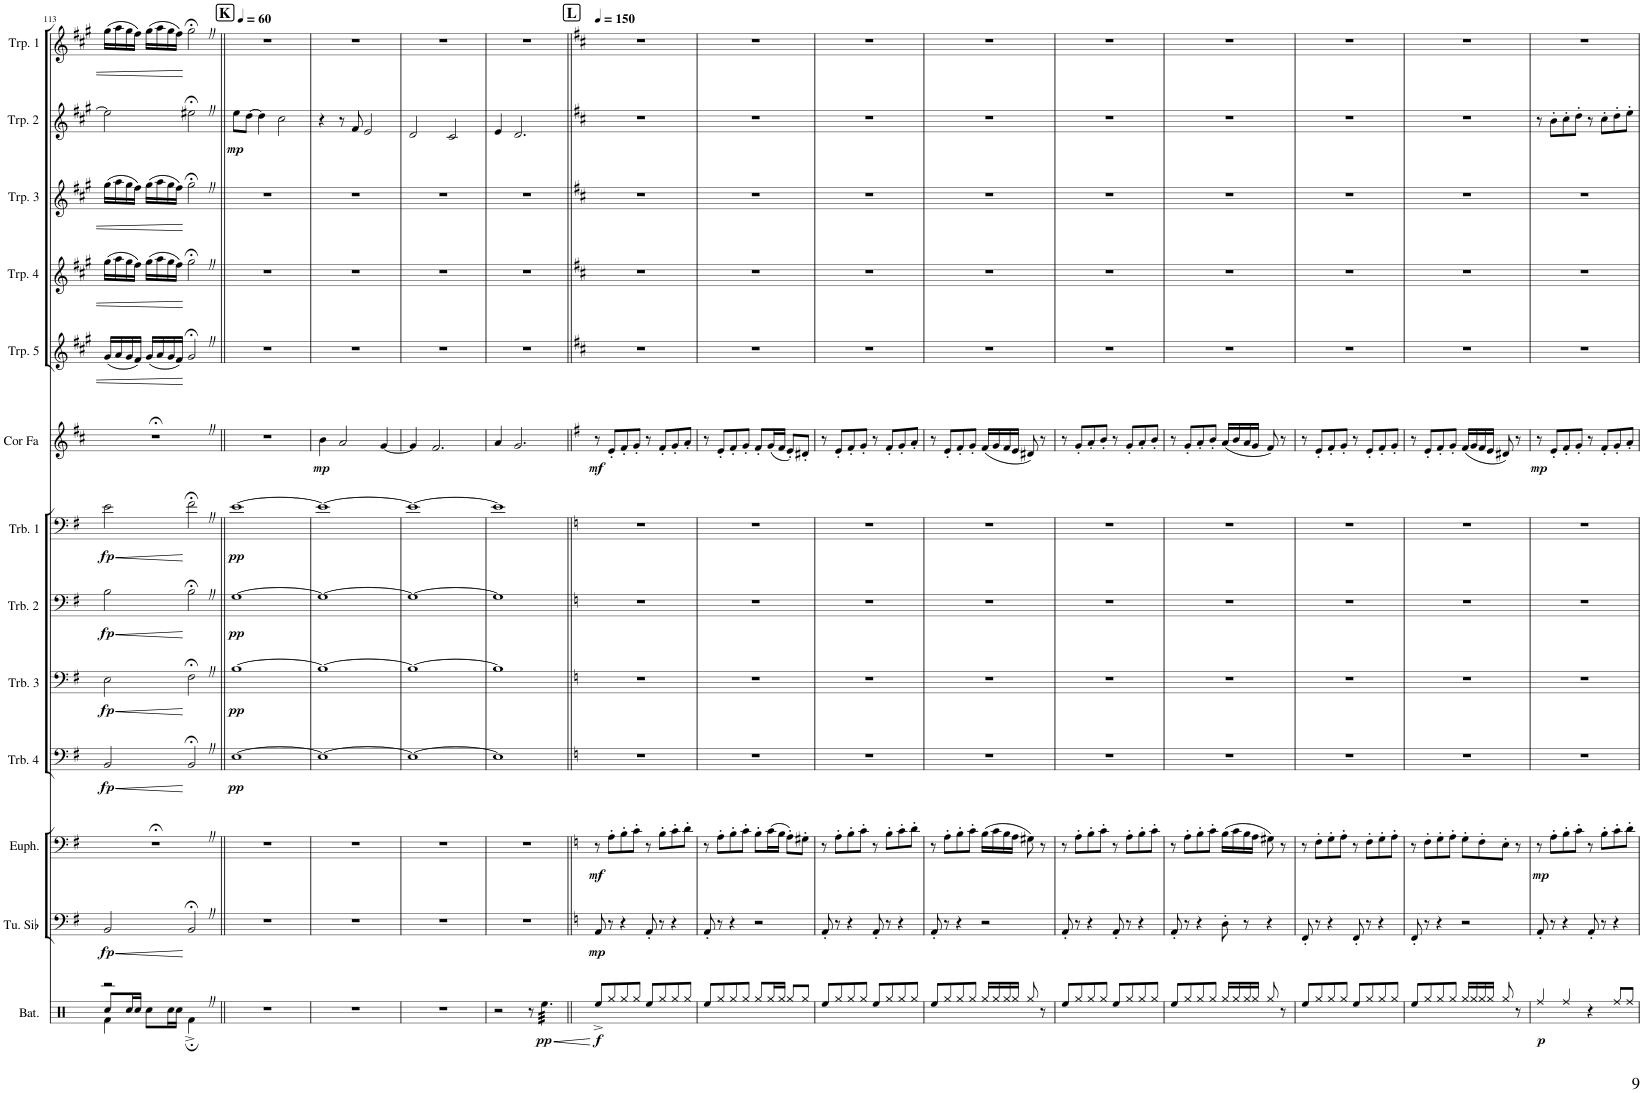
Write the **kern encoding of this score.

**kern	**dynam	**kern	**dynam	**kern	**dynam	**kern	**dynam	**kern	**dynam	**kern	**dynam	**kern	**dynam	**kern	**dynam	**kern	**kern	**kern	**kern	**dynam	**kern
*part13	*part13	*part12	*part12	*part11	*part11	*part10	*part10	*part9	*part9	*part8	*part8	*part7	*part7	*part6	*part6	*part5	*part4	*part3	*part2	*part2	*part1
*staff13	*staff13	*staff12	*staff12	*staff11	*staff11	*staff10	*staff10	*staff9	*staff9	*staff8	*staff8	*staff7	*staff7	*staff6	*staff6	*staff5	*staff4	*staff3	*staff2	*staff2	*staff1
*I"Batterie	*	*I"Tuba en Sib	*	*I"Euphonium	*	*I"Trombone 4	*	*I"Trombone 3	*	*I"Trombone 2	*	*I"Trombone 1	*	*I"Cor en Fa	*	*I"Trompette 5	*I"Trompette 4	*I"Trompette 3	*I"Trompette 2	*	*I"Trompette 1
*I'Bat.	*	*I'Tu. Sib	*	*I'Euph.	*	*I'Trb. 4	*	*I'Trb. 3	*	*I'Trb. 2	*	*I'Trb. 1	*	*I'Cor Fa	*	*I'Trp. 5	*I'Trp. 4	*I'Trp. 3	*I'Trp. 2	*	*I'Trp. 1
!!LO:PB:g=z
*clefX	*	*clefF4	*	*clefF4	*	*clefF4	*	*clefF4	*	*clefF4	*	*clefF4	*	*clefG2	*	*clefG2	*clefG2	*clefG2	*clefG2	*	*clefG2
*	*	*	*	*	*	*	*	*	*	*	*	*	*	*Trd4c7	*	*Trd1c2	*Trd1c2	*Trd1c2	*Trd1c2	*	*Trd1c2
*k[]	*	*k[f#]	*	*k[f#]	*	*k[f#]	*	*k[f#]	*	*k[f#]	*	*k[f#]	*	*k[f#c#]	*	*k[f#c#g#]	*k[f#c#g#]	*k[f#c#g#]	*k[f#c#g#]	*	*k[f#c#g#]
*M4/4	*	*M4/4	*	*M4/4	*	*M4/4	*	*M4/4	*	*M4/4	*	*M4/4	*	*M4/4	*	*M4/4	*M4/4	*M4/4	*M4/4	*	*M4/4
=113	=113	=113	=113	=113	=113	=113	=113	=113	=113	=113	=113	=113	=113	=113	=113	=113	=113	=113	=113	=113	=113
*^	*	*	*	*	*	*	*	*	*	*	*	*	*	*	*	*	*	*	*	*	*
*	*^	*	*	*	*	*	*	*	*	*	*	*	*	*	*	*	*	*	*	*	*	*
!	!	!	!	!	!LO:HP:b	!	!	!	!LO:HP:b	!	!LO:HP:b	!	!LO:HP:b	!	!LO:HP:b	!	!	!	!	!	!	!	!
!	!	!	!	!	!LO:DY:n=1:b	!	!	!	!LO:DY:n=1:b	!	!LO:DY:n=1:b	!	!LO:DY:n=1:b	!	!LO:DY:n=1:b	!	!	!	!	!	!	!	!
2r	8Rcc/L	4Rf\	.	2BB/	< fp	1r;<	.	2BB/	< fp	2E\	< fp	2B\	< fp	2e\	< fp	1r;<	.	(16g#/LL	(16gg#\LL	(16gg#\LL	2ee#\]	.	(16gg#\LL
.	.	.	.	.	.	.	.	.	.	.	.	.	.	.	.	.	.	16a/	16aa\	16aa\	.	.	16aa\
.	16Rcc/L	.	.	.	.	.	.	.	.	.	.	.	.	.	.	.	.	16g#/	16gg#\	16gg#\	.	.	16gg#\
.	16Rcc/JJ	.	.	.	.	.	.	.	.	.	.	.	.	.	.	.	.	16f#/JJ)	16ff#\JJ)	16ff#\JJ)	.	.	16ff#\JJ)
.	8Rcc\L	4ryy	.	.	.	.	.	.	.	.	.	.	.	.	.	.	.	(16g#/LL	(16gg#\LL	(16gg#\LL	.	.	(16gg#\LL
.	.	.	.	.	.	.	.	.	.	.	.	.	.	.	.	.	.	16a/	16aa\	16aa\	.	.	16aa\
.	16Rcc\L	.	.	.	.	.	.	.	.	.	.	.	.	.	.	.	.	16g#/	16gg#\	16gg#\	.	.	16gg#\
.	16Rcc\JJ	.	.	.	.	.	.	.	.	.	.	.	.	.	.	.	.	16f#/JJ)	16ff#\JJ)	16ff#\JJ)	.	.	16ff#\JJ)
2ryy	2r;yy	4Rf^\	.	2BB;<Z/	[	.	.	2BB;<Z/	[	2F#;<Z\	[	2B;<Z\	[	2f#;<Z\	[	.	.	2g#;<Z/	2gg#;<Z\	2gg#;<Z\	2ee#X;<Z\	.	2gg#;<Z\
.	.	4ryy	.	.	.	.	.	.	.	.	.	.	.	.	.	.	.	.	.	.	.	.	.
*v	*v	*v	*	*	*	*	*	*	*	*	*	*	*	*	*	*	*	*	*	*	*	*	*
=114||	=114||	=114||	=114||	=114||	=114||	=114||	=114||	=114||	=114||	=114||	=114||	=114||	=114||	=114||	=114||	=114||	=114||	=114||	=114||	=114||	=114||
!!LO:REH:place=s1:a:B:cj:fs=14:t=K
*	*	*	*	*	*	*	*	*	*	*	*	*	*	*	*	*	*	*	*	*	*MM60
*^	*	*	*	*	*	*	*	*	*	*	*	*	*	*	*	*	*	*	*	*	*
*	*^	*	*	*	*	*	*	*	*	*	*	*	*	*	*	*	*	*	*	*	*	*
!	!	!	!	!	!	!	!	!	!LO:DY:b	!	!LO:DY:b	!	!LO:DY:b	!	!LO:DY:b	!	!	!	!	!	!	!LO:DY:b	!
*v	*v	*v	*	*	*	*	*	*	*	*	*	*	*	*	*	*	*	*	*	*	*	*	*
1r	.	1r	.	1r	.	[1E	pp	[1B	pp	[1G	pp	[1e	pp	1r	.	1r	1r	1r	8ee\L	mp	1r
.	.	.	.	.	.	.	.	.	.	.	.	.	.	.	.	.	.	.	[8dd\J	.	.
.	.	.	.	.	.	.	.	.	.	.	.	.	.	.	.	.	.	.	4dd\]	.	.
.	.	.	.	.	.	.	.	.	.	.	.	.	.	.	.	.	.	.	2cc#\	.	.
=115	=115	=115	=115	=115	=115	=115	=115	=115	=115	=115	=115	=115	=115	=115	=115	=115	=115	=115	=115	=115	=115
!	!	!	!	!	!	!	!	!	!	!	!	!	!	!	!LO:DY:b	!	!	!	!	!	!
1r	.	1r	.	1r	.	1E_	.	1B_	.	1G_	.	1e_	.	4b\	mp	1r	1r	1r	4r	.	1r
.	.	.	.	.	.	.	.	.	.	.	.	.	.	2a/	.	.	.	.	8r	.	.
.	.	.	.	.	.	.	.	.	.	.	.	.	.	.	.	.	.	.	8f#/	.	.
.	.	.	.	.	.	.	.	.	.	.	.	.	.	.	.	.	.	.	2e/	.	.
.	.	.	.	.	.	.	.	.	.	.	.	.	.	[4g/	.	.	.	.	.	.	.
=116	=116	=116	=116	=116	=116	=116	=116	=116	=116	=116	=116	=116	=116	=116	=116	=116	=116	=116	=116	=116	=116
1r	.	1r	.	1r	.	1E_	.	1B_	.	1G_	.	1e_	.	4g/]	.	1r	1r	1r	2d/	.	1r
.	.	.	.	.	.	.	.	.	.	.	.	.	.	2.f#/	.	.	.	.	.	.	.
.	.	.	.	.	.	.	.	.	.	.	.	.	.	.	.	.	.	.	2c#/	.	.
=117	=117	=117	=117	=117	=117	=117	=117	=117	=117	=117	=117	=117	=117	=117	=117	=117	=117	=117	=117	=117	=117
2r	.	1r	.	1r	.	1E]	.	1B]	.	1G]	.	1e]	.	4a/	.	1r	1r	1r	4e/	.	1r
.	.	.	.	.	.	.	.	.	.	.	.	.	.	2.g/	.	.	.	.	2.d/	.	.
8r	.	.	.	.	.	.	.	.	.	.	.	.	.	.	.	.	.	.	.	.	.
!	!LO:HP:b	!	!	!	!	!	!	!	!	!	!	!	!	!	!	!	!	!	!	!	!
!	!LO:DY:n=1:b	!	!	!	!	!	!	!	!	!	!	!	!	!	!	!	!	!	!	!	!
*tremolo	*	*	*	*	*	*	*	*	*	*	*	*	*	*	*	*	*	*	*	*	*
32Ree\LLL	< pp	.	.	.	.	.	.	.	.	.	.	.	.	.	.	.	.	.	.	.	.
32Ree\	.	.	.	.	.	.	.	.	.	.	.	.	.	.	.	.	.	.	.	.	.
32Ree\	.	.	.	.	.	.	.	.	.	.	.	.	.	.	.	.	.	.	.	.	.
32Ree\	.	.	.	.	.	.	.	.	.	.	.	.	.	.	.	.	.	.	.	.	.
32Ree\	.	.	.	.	.	.	.	.	.	.	.	.	.	.	.	.	.	.	.	.	.
32Ree\	.	.	.	.	.	.	.	.	.	.	.	.	.	.	.	.	.	.	.	.	.
32Ree\	.	.	.	.	.	.	.	.	.	.	.	.	.	.	.	.	.	.	.	.	.
32Ree\	.	.	.	.	.	.	.	.	.	.	.	.	.	.	.	.	.	.	.	.	.
32Ree\	.	.	.	.	.	.	.	.	.	.	.	.	.	.	.	.	.	.	.	.	.
32Ree\	.	.	.	.	.	.	.	.	.	.	.	.	.	.	.	.	.	.	.	.	.
32Ree\	.	.	.	.	.	.	.	.	.	.	.	.	.	.	.	.	.	.	.	.	.
32Ree\JJJ	.	.	.	.	.	.	.	.	.	.	.	.	.	.	.	.	.	.	.	.	.
*Xtremolo	*	*	*	*	*	*	*	*	*	*	*	*	*	*	*	*	*	*	*	*	*
.	[	.	.	.	.	.	.	.	.	.	.	.	.	.	.	.	.	.	.	.	.
=118||	=118||	=118||	=118||	=118||	=118||	=118||	=118||	=118||	=118||	=118||	=118||	=118||	=118||	=118||	=118||	=118||	=118||	=118||	=118||	=118||	=118||
!!LO:REH:place=s1:a:B:cj:fs=14:t=L
*	*	*k[]	*	*k[]	*	*k[]	*	*k[]	*	*k[]	*	*k[]	*	*k[f#]	*	*k[f#c#]	*k[f#c#]	*k[f#c#]	*k[f#c#]	*	*k[f#c#]
*	*	*	*	*	*	*	*	*	*	*	*	*	*	*	*	*	*	*	*	*	*MM150
!	!LO:DY:b	!	!LO:DY:b	!	!LO:DY:b	!	!	!	!	!	!	!	!	!	!LO:DY:b	!	!	!	!	!	!
8Ree^/L	f	8AA/	mp	8r	mf	1r	.	1r	.	1r	.	1r	.	8r	mf	1r	1r	1r	1r	.	1r
8Rgg/	.	8r	.	8A'\L	.	.	.	.	.	.	.	.	.	8e'/L	.	.	.	.	.	.	.
8Rgg/	.	4r	.	8B'\	.	.	.	.	.	.	.	.	.	8f#'/	.	.	.	.	.	.	.
8Rgg/J	.	.	.	8c'\J	.	.	.	.	.	.	.	.	.	8g'/J	.	.	.	.	.	.	.
8Ree/L	.	8AA'/	.	8r	.	.	.	.	.	.	.	.	.	8r	.	.	.	.	.	.	.
8Rgg/	.	8r	.	8B'\L	.	.	.	.	.	.	.	.	.	8f#'/L	.	.	.	.	.	.	.
8Rgg/	.	4r	.	8c'\	.	.	.	.	.	.	.	.	.	8g'/	.	.	.	.	.	.	.
8Rgg/J	.	.	.	8d'\J	.	.	.	.	.	.	.	.	.	8a'/J	.	.	.	.	.	.	.
=119	=119	=119	=119	=119	=119	=119	=119	=119	=119	=119	=119	=119	=119	=119	=119	=119	=119	=119	=119	=119	=119
8Ree/L	.	8AA'/	.	8r	.	1r	.	1r	.	1r	.	1r	.	8r	.	1r	1r	1r	1r	.	1r
8Rgg/	.	8r	.	8A'\L	.	.	.	.	.	.	.	.	.	8e'/L	.	.	.	.	.	.	.
8Rgg/	.	4r	.	8B'\	.	.	.	.	.	.	.	.	.	8f#'/	.	.	.	.	.	.	.
8Rgg/J	.	.	.	8c'\J	.	.	.	.	.	.	.	.	.	8g'/J	.	.	.	.	.	.	.
8Rgg/L	.	2r	.	8B'\L	.	.	.	.	.	.	.	.	.	8f#'/L	.	.	.	.	.	.	.
16Rgg/L	.	.	.	(16c\L	.	.	.	.	.	.	.	.	.	(16g/L	.	.	.	.	.	.	.
16Rgg/JJ	.	.	.	16B\JJ	.	.	.	.	.	.	.	.	.	16f#/JJ	.	.	.	.	.	.	.
8Rgg/L	.	.	.	8A'\L)	.	.	.	.	.	.	.	.	.	8e'/L)	.	.	.	.	.	.	.
8Rgg/J	.	.	.	8G#X'\J	.	.	.	.	.	.	.	.	.	8d#X'/J	.	.	.	.	.	.	.
=120	=120	=120	=120	=120	=120	=120	=120	=120	=120	=120	=120	=120	=120	=120	=120	=120	=120	=120	=120	=120	=120
8Ree/L	.	8AA'/	.	8r	.	1r	.	1r	.	1r	.	1r	.	8r	.	1r	1r	1r	1r	.	1r
8Rgg/	.	8r	.	8A'\L	.	.	.	.	.	.	.	.	.	8e'/L	.	.	.	.	.	.	.
8Rgg/	.	4r	.	8B'\	.	.	.	.	.	.	.	.	.	8f#'/	.	.	.	.	.	.	.
8Rgg/J	.	.	.	8c'\J	.	.	.	.	.	.	.	.	.	8g'/J	.	.	.	.	.	.	.
8Ree/L	.	8AA'/	.	8r	.	.	.	.	.	.	.	.	.	8r	.	.	.	.	.	.	.
8Rgg/	.	8r	.	8B'\L	.	.	.	.	.	.	.	.	.	8f#'/L	.	.	.	.	.	.	.
8Rgg/	.	4r	.	8c'\	.	.	.	.	.	.	.	.	.	8g'/	.	.	.	.	.	.	.
8Rgg/J	.	.	.	8d'\J	.	.	.	.	.	.	.	.	.	8a'/J	.	.	.	.	.	.	.
=121	=121	=121	=121	=121	=121	=121	=121	=121	=121	=121	=121	=121	=121	=121	=121	=121	=121	=121	=121	=121	=121
8Ree/L	.	8AA'/	.	8r	.	1r	.	1r	.	1r	.	1r	.	8r	.	1r	1r	1r	1r	.	1r
8Rgg/	.	8r	.	8A'\L	.	.	.	.	.	.	.	.	.	8e'/L	.	.	.	.	.	.	.
8Rgg/	.	4r	.	8B'\	.	.	.	.	.	.	.	.	.	8f#'/	.	.	.	.	.	.	.
8Rgg/J	.	.	.	8c'\J	.	.	.	.	.	.	.	.	.	8g'/J	.	.	.	.	.	.	.
16Rgg/LL	.	2r	.	(16B\LL	.	.	.	.	.	.	.	.	.	(16f#/LL	.	.	.	.	.	.	.
16Rgg/	.	.	.	16c\	.	.	.	.	.	.	.	.	.	16g/	.	.	.	.	.	.	.
16Rgg/	.	.	.	16B\	.	.	.	.	.	.	.	.	.	16f#/	.	.	.	.	.	.	.
16Rgg/JJ	.	.	.	16A\JJ	.	.	.	.	.	.	.	.	.	16e/JJ	.	.	.	.	.	.	.
8Rgg/	.	.	.	8G#X\)	.	.	.	.	.	.	.	.	.	8d#X/)	.	.	.	.	.	.	.
8r	.	.	.	8r	.	.	.	.	.	.	.	.	.	8r	.	.	.	.	.	.	.
=122	=122	=122	=122	=122	=122	=122	=122	=122	=122	=122	=122	=122	=122	=122	=122	=122	=122	=122	=122	=122	=122
8Ree/L	.	8AA'/	.	8r	.	1r	.	1r	.	1r	.	1r	.	8r	.	1r	1r	1r	1r	.	1r
8Rgg/	.	8r	.	8A'\L	.	.	.	.	.	.	.	.	.	8g'/L	.	.	.	.	.	.	.
8Rgg/	.	4r	.	8B'\	.	.	.	.	.	.	.	.	.	8a'/	.	.	.	.	.	.	.
8Rgg/J	.	.	.	8c'\J	.	.	.	.	.	.	.	.	.	8b'/J	.	.	.	.	.	.	.
8Ree/L	.	8AA'/	.	8r	.	.	.	.	.	.	.	.	.	8r	.	.	.	.	.	.	.
8Rgg/	.	8r	.	8A'\L	.	.	.	.	.	.	.	.	.	8g'/L	.	.	.	.	.	.	.
8Rgg/	.	4r	.	8B'\	.	.	.	.	.	.	.	.	.	8a'/	.	.	.	.	.	.	.
8Rgg/J	.	.	.	8c'\J	.	.	.	.	.	.	.	.	.	8b'/J	.	.	.	.	.	.	.
=123	=123	=123	=123	=123	=123	=123	=123	=123	=123	=123	=123	=123	=123	=123	=123	=123	=123	=123	=123	=123	=123
8Ree/L	.	8AA'/	.	8r	.	1r	.	1r	.	1r	.	1r	.	8r	.	1r	1r	1r	1r	.	1r
8Rgg/	.	8r	.	8A'\L	.	.	.	.	.	.	.	.	.	8g'/L	.	.	.	.	.	.	.
8Rgg/	.	4r	.	8B'\	.	.	.	.	.	.	.	.	.	8a'/	.	.	.	.	.	.	.
8Rgg/J	.	.	.	8c'\J	.	.	.	.	.	.	.	.	.	8b'/J	.	.	.	.	.	.	.
16Rgg/LL	.	8D'\	.	(16B\LL	.	.	.	.	.	.	.	.	.	(16a/LL	.	.	.	.	.	.	.
16Rgg/	.	.	.	16c\	.	.	.	.	.	.	.	.	.	16b/	.	.	.	.	.	.	.
16Rgg/	.	8r	.	16B\	.	.	.	.	.	.	.	.	.	16a/	.	.	.	.	.	.	.
16Rgg/JJ	.	.	.	16A\JJ	.	.	.	.	.	.	.	.	.	16g/JJ	.	.	.	.	.	.	.
8Rgg/	.	4r	.	8G#X\)	.	.	.	.	.	.	.	.	.	8f#/)	.	.	.	.	.	.	.
8r	.	.	.	8r	.	.	.	.	.	.	.	.	.	8r	.	.	.	.	.	.	.
=124	=124	=124	=124	=124	=124	=124	=124	=124	=124	=124	=124	=124	=124	=124	=124	=124	=124	=124	=124	=124	=124
8Ree/L	.	8FF'/	.	8r	.	1r	.	1r	.	1r	.	1r	.	8r	.	1r	1r	1r	1r	.	1r
8Rgg/	.	8r	.	8F'\L	.	.	.	.	.	.	.	.	.	8e'/L	.	.	.	.	.	.	.
8Rgg/	.	4r	.	8G'\	.	.	.	.	.	.	.	.	.	8f#'/	.	.	.	.	.	.	.
8Rgg/J	.	.	.	8A'\J	.	.	.	.	.	.	.	.	.	8g'/J	.	.	.	.	.	.	.
8Ree/L	.	8FF'/	.	8r	.	.	.	.	.	.	.	.	.	8r	.	.	.	.	.	.	.
8Rgg/	.	8r	.	8F'\L	.	.	.	.	.	.	.	.	.	8e'/L	.	.	.	.	.	.	.
8Rgg/	.	4r	.	8G'\	.	.	.	.	.	.	.	.	.	8f#'/	.	.	.	.	.	.	.
8Rgg/J	.	.	.	8A'\J	.	.	.	.	.	.	.	.	.	8g'/J	.	.	.	.	.	.	.
=125	=125	=125	=125	=125	=125	=125	=125	=125	=125	=125	=125	=125	=125	=125	=125	=125	=125	=125	=125	=125	=125
8Ree/L	.	8FF'/	.	8r	.	1r	.	1r	.	1r	.	1r	.	8r	.	1r	1r	1r	1r	.	1r
8Rgg/	.	8r	.	8F'\L	.	.	.	.	.	.	.	.	.	8e'/L	.	.	.	.	.	.	.
8Rgg/	.	4r	.	8G'\	.	.	.	.	.	.	.	.	.	8f#'/	.	.	.	.	.	.	.
8Rgg/J	.	.	.	8A'\J	.	.	.	.	.	.	.	.	.	8g'/J	.	.	.	.	.	.	.
16Rgg/LL	.	2r	.	8G'\L	.	.	.	.	.	.	.	.	.	(16f#/LL	.	.	.	.	.	.	.
16Rgg/	.	.	.	.	.	.	.	.	.	.	.	.	.	16g/	.	.	.	.	.	.	.
16Rgg/	.	.	.	8F'\	.	.	.	.	.	.	.	.	.	16f#/	.	.	.	.	.	.	.
16Rgg/JJ	.	.	.	.	.	.	.	.	.	.	.	.	.	16e/JJ	.	.	.	.	.	.	.
8Rgg/	.	.	.	8E'\J	.	.	.	.	.	.	.	.	.	8d#X/)	.	.	.	.	.	.	.
8r	.	.	.	8r	.	.	.	.	.	.	.	.	.	8r	.	.	.	.	.	.	.
=126	=126	=126	=126	=126	=126	=126	=126	=126	=126	=126	=126	=126	=126	=126	=126	=126	=126	=126	=126	=126	=126
!	!LO:DY:b	!	!	!	!LO:DY:b	!	!	!	!	!	!	!	!	!	!LO:DY:b	!	!	!	!	!	!
4Rff/	p	8AA'/	.	8r	mp	1r	.	1r	.	1r	.	1r	.	8r	mp	1r	1r	1r	8r	.	1r
.	.	8r	.	8A'\L	.	.	.	.	.	.	.	.	.	8e'/L	.	.	.	.	8b'\L	.	.
4Rff/	.	4r	.	8B'\	.	.	.	.	.	.	.	.	.	8f#'/	.	.	.	.	8cc#'\	.	.
.	.	.	.	8c'\J	.	.	.	.	.	.	.	.	.	8g'/J	.	.	.	.	8dd'\J	.	.
4r	.	8AA'/	.	8r	.	.	.	.	.	.	.	.	.	8r	.	.	.	.	8r	.	.
.	.	8r	.	8B'\L	.	.	.	.	.	.	.	.	.	8f#'/L	.	.	.	.	8cc#'\L	.	.
8Rff/L	.	4r	.	8c'\	.	.	.	.	.	.	.	.	.	8g'/	.	.	.	.	8dd'\	.	.
8Rff/J	.	.	.	8d'\J	.	.	.	.	.	.	.	.	.	8a'/J	.	.	.	.	8ee'\J	.	.
=	=	=	=	=	=	=	=	=	=	=	=	=	=	=	=	=	=	=	=	=	=
*-	*-	*-	*-	*-	*-	*-	*-	*-	*-	*-	*-	*-	*-	*-	*-	*-	*-	*-	*-	*-	*-
